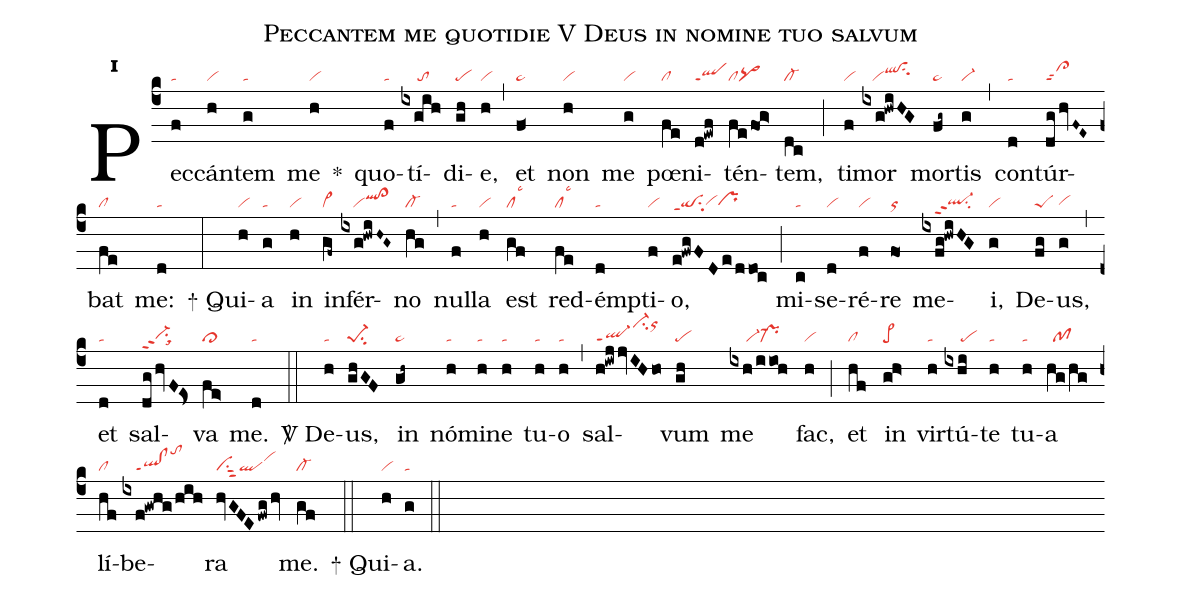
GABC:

name:Peccantem me quotidie V Deus in nomine tuo salvum;
office-part:re;
mode:1;
nabc-lines:1;
%%
initial-style: 1;
name: Peccantem me quotidie;
mode: 1;
office-part: Responsorium;
annotation: Resp. ;
annotation: i;
nabc-lines: 1;
%%
(c4) Pec(f|ta)cán(h|vi)tem(g|ta) me(h|vi) <sp>*</sp>() quo(f|ta)tí(ixgih|/////to)di(gh|pe)e,(h|vi) (,) et(f<|ta>) non(h|vi) me(g|vi) pœ(fe|cl)ni(d!ewf|qlppt1)tén(fe/fog>|clpq>)tem,(dc|cl-) (;) ti(f|vi)mor(ixg!hwiHG|///viqlhisu2) mor(fg~|ta>)tis(g|vi-) (,) con(d|ta)túr(dg/hvF~E~|cl>ppt2)bat(fe|cl) me:(d|ta) (:)
<sp>+</sp> Qui(h|vi)a(g|ta) in(h|vi) in(gf~|vi>)fér(ixg!hwiH~G~|////viqlhi!cl>hi)no(hg|cl-) (,) nul(f|ta)la(h|vi) est(gf|cllsc3) red(fe|cllsc3)émp(d|ta)ti(f|vi)o,(e!fwgFDe/ddoc|qippt1su2vihgprhg) (;) mi(c|ta)se(d|vi)ré(f|vi)re(fo|or) me(ixfg!hwiHG|////ql-hgppt2su2)i,(g|vi) De(fg|peS)us,(g|vihg) (,) et(d|ta) sal(dg/hvF!Es>|vi-hgppt2su1sux1)va(fe>|cl>) me.(d|ta) (::)

<sp>V/</sp> De(h|ta)us,(ghGF|pe-1su2) in(gh~|ta>) nó(h|ta)mi(h|ta)ne(h|ta) tu(h|ta)o(h|ta) (,) sal(h!iwjjvIHho|ql-ppt1ci-hlorhl)vum(gh|pe) me(ixh/iioh|/////vi-pr-) fac,(h|vi) (;) et(hf|cl) in(gh>|pe>) vir(h|ta)tú(ixhi|/////pe)te(h|ta) tu(h|ta)a(hg/hg|//pf) lí(hf|cl)be(ixf!gwhg/hih|////ql!clppt1tohm)ra(hvGFEfwg/hv|visu1sut2qlvihj) me.(gf|cl-) (::)
<sp>+</sp> Qui(h|vi)a.(g|ta) (::)
